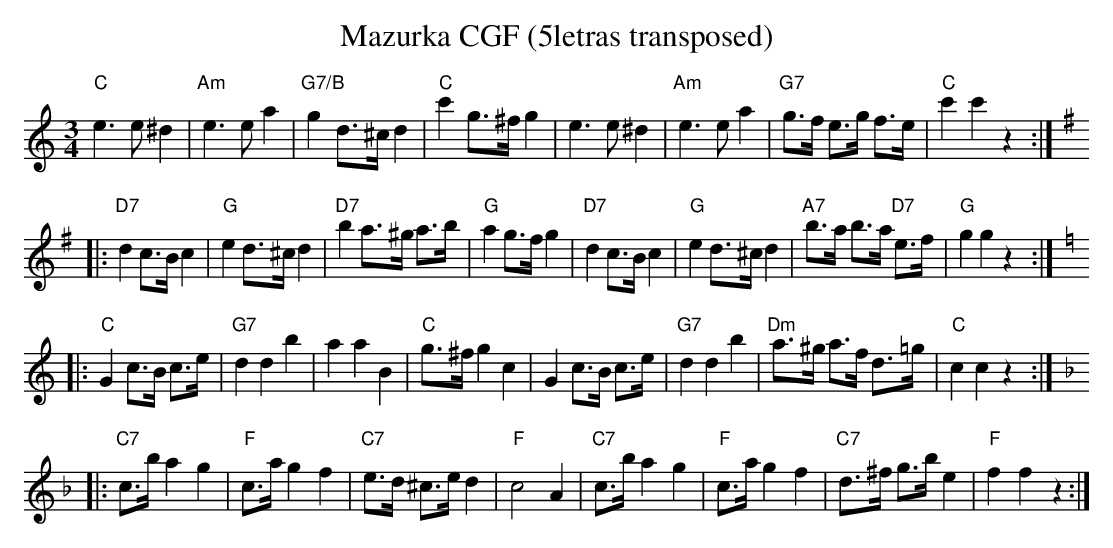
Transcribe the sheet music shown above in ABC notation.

X:1
T: Mazurka CGF (5letras transposed)
M:3/4
L:1/8
K:C transpose=3 %%MIDI gchordon
"C"e3e^d2 | "Am"e3ea2 | "G7/B"g2d>^cd2 | "C"c'2g>^fg2 | e3e^d2 | "Am"e3ea2 | "G7"g>f e>g f>e | "C"c'2c'2z2 :: [K:G]
"D7"d2c>Bc2 | "G"e2d>^cd2 | "D7"b2a>^g a>b | "G"a2g>fg2 | "D7"d2c>Bc2 | "G"e2d>^cd2 | "A7"b>a b>a "D7"e>f | "G"g2g2z2 :: [K:C]
"C"G2c>B c>e | "G7"d2d2b2 | a2a2B2 | "C"g>^f g2c2 | G2c>B c>e | "G7"d2d2b2 | "Dm"a>^g a>f d>=g | "C"c2c2z2 :: [K:F]
"C7"c>ba2g2 | "F"c>ag2f2 | "C7"e>d ^c>ed2 | "F"c4A2 | "C7"c>b a2g2 | "F"c>ag2f2 | "C7"d>^f g>be2 | "F"f2f2z2 :|
